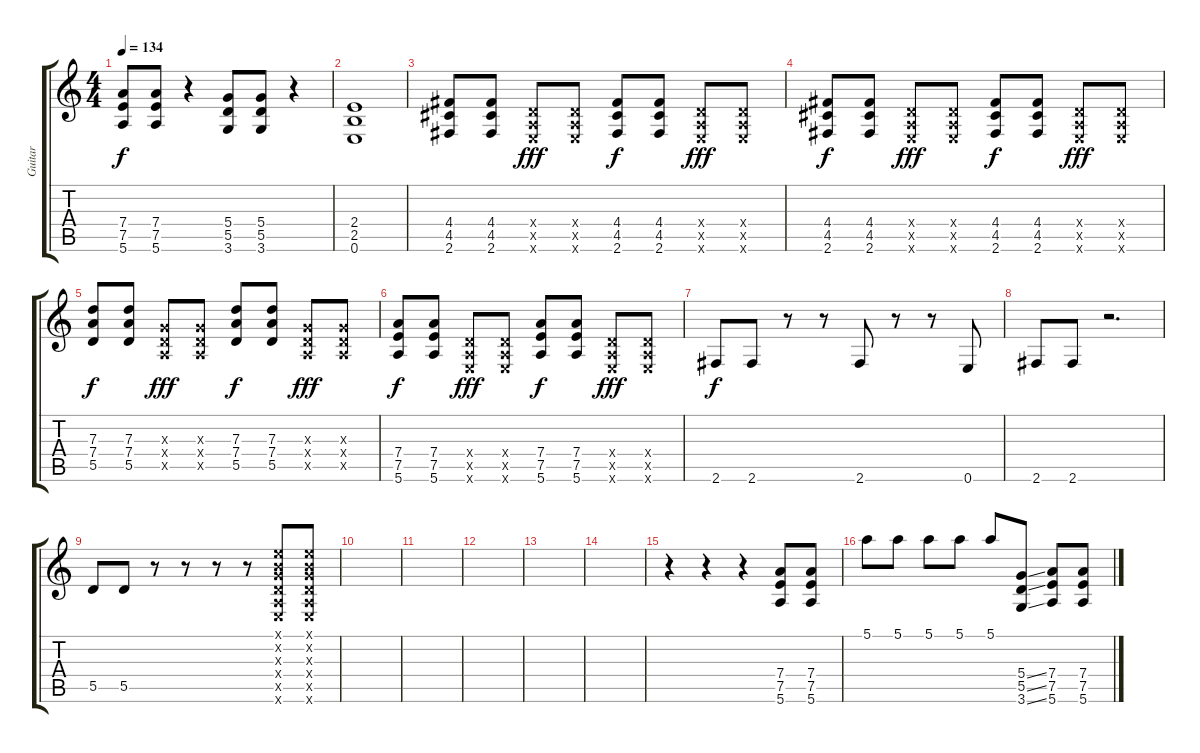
\track ("Guitar" "Guitar") {instrument distortionguitar}
\staff {score tabs}
\tuning (E4 B3 G3 D3 A2 E2) {hide}
\ts (4 4)
\tempo 134
\clef g2
\ks c
(7.4 7.5 5.6).8{dy f} (7.4 7.5 5.6).8 r.4 (5.4 5.5 3.6).8 (5.4 5.5 3.6).8 r.4 |
(2.4 2.5 0.6).1 |
(4.4 4.5 2.6).8 (4.4 4.5 2.6).8 (0.4{x} 0.5{x} 0.6{x}).8{dy fff} (0.4{x} 0.5{x} 0.6{x}).8 (4.4 4.5 2.6).8{dy f} (4.4 4.5 2.6).8 (0.4{x} 0.5{x} 0.6{x}).8{dy fff} (0.4{x} 0.5{x} 0.6{x}).8 |
(4.4 4.5 2.6).8{dy f} (4.4 4.5 2.6).8 (0.4{x} 0.5{x} 0.6{x}).8{dy fff} (0.4{x} 0.5{x} 0.6{x}).8 (4.4 4.5 2.6).8{dy f} (4.4 4.5 2.6).8 (0.4{x} 0.5{x} 0.6{x}).8{dy fff} (0.4{x} 0.5{x} 0.6{x}).8 |
(7.3 7.4 5.5).8{dy f} (7.3 7.4 5.5).8 (0.3{x} 0.4{x} 0.5{x}).8{dy fff} (0.3{x} 0.4{x} 0.5{x}).8 (7.3 7.4 5.5).8{dy f} (7.3 7.4 5.5).8 (0.3{x} 0.4{x} 0.5{x}).8{dy fff} (0.3{x} 0.4{x} 0.5{x}).8 |
(7.4 7.5 5.6).8{dy f} (7.4 7.5 5.6).8 (0.4{x} 0.5{x} 0.6{x}).8{dy fff} (0.4{x} 0.5{x} 0.6{x}).8 (7.4 7.5 5.6).8{dy f} (7.4 7.5 5.6).8 (0.4{x} 0.5{x} 0.6{x}).8{dy fff} (0.4{x} 0.5{x} 0.6{x}).8 |
2.6.8{dy f} 2.6.8 r.8 r.8 2.6.8 r.8 r.8 0.6.8 |
2.6.8 2.6.8 r.2{d} |
5.5.8 5.5.8 r.8 r.8 r.8 r.8 (0.1{x} 0.2{x} 0.3{x} 0.4{x} 0.5{x} 0.6{x}).8 (0.1{x} 0.2{x} 0.3{x} 0.4{x} 0.5{x} 0.6{x}).8 |
|
|
|
|
|
r.4 r.4 r.4 (7.4 7.5 5.6).8 (7.4 7.5 5.6).8 |
5.1.8 5.1.8 5.1.8 5.1.8 5.1.8 (5.4{ss} 5.5{ss} 3.6{ss}).8 (7.4 7.5 5.6).8 (7.4 7.5 5.6).8
